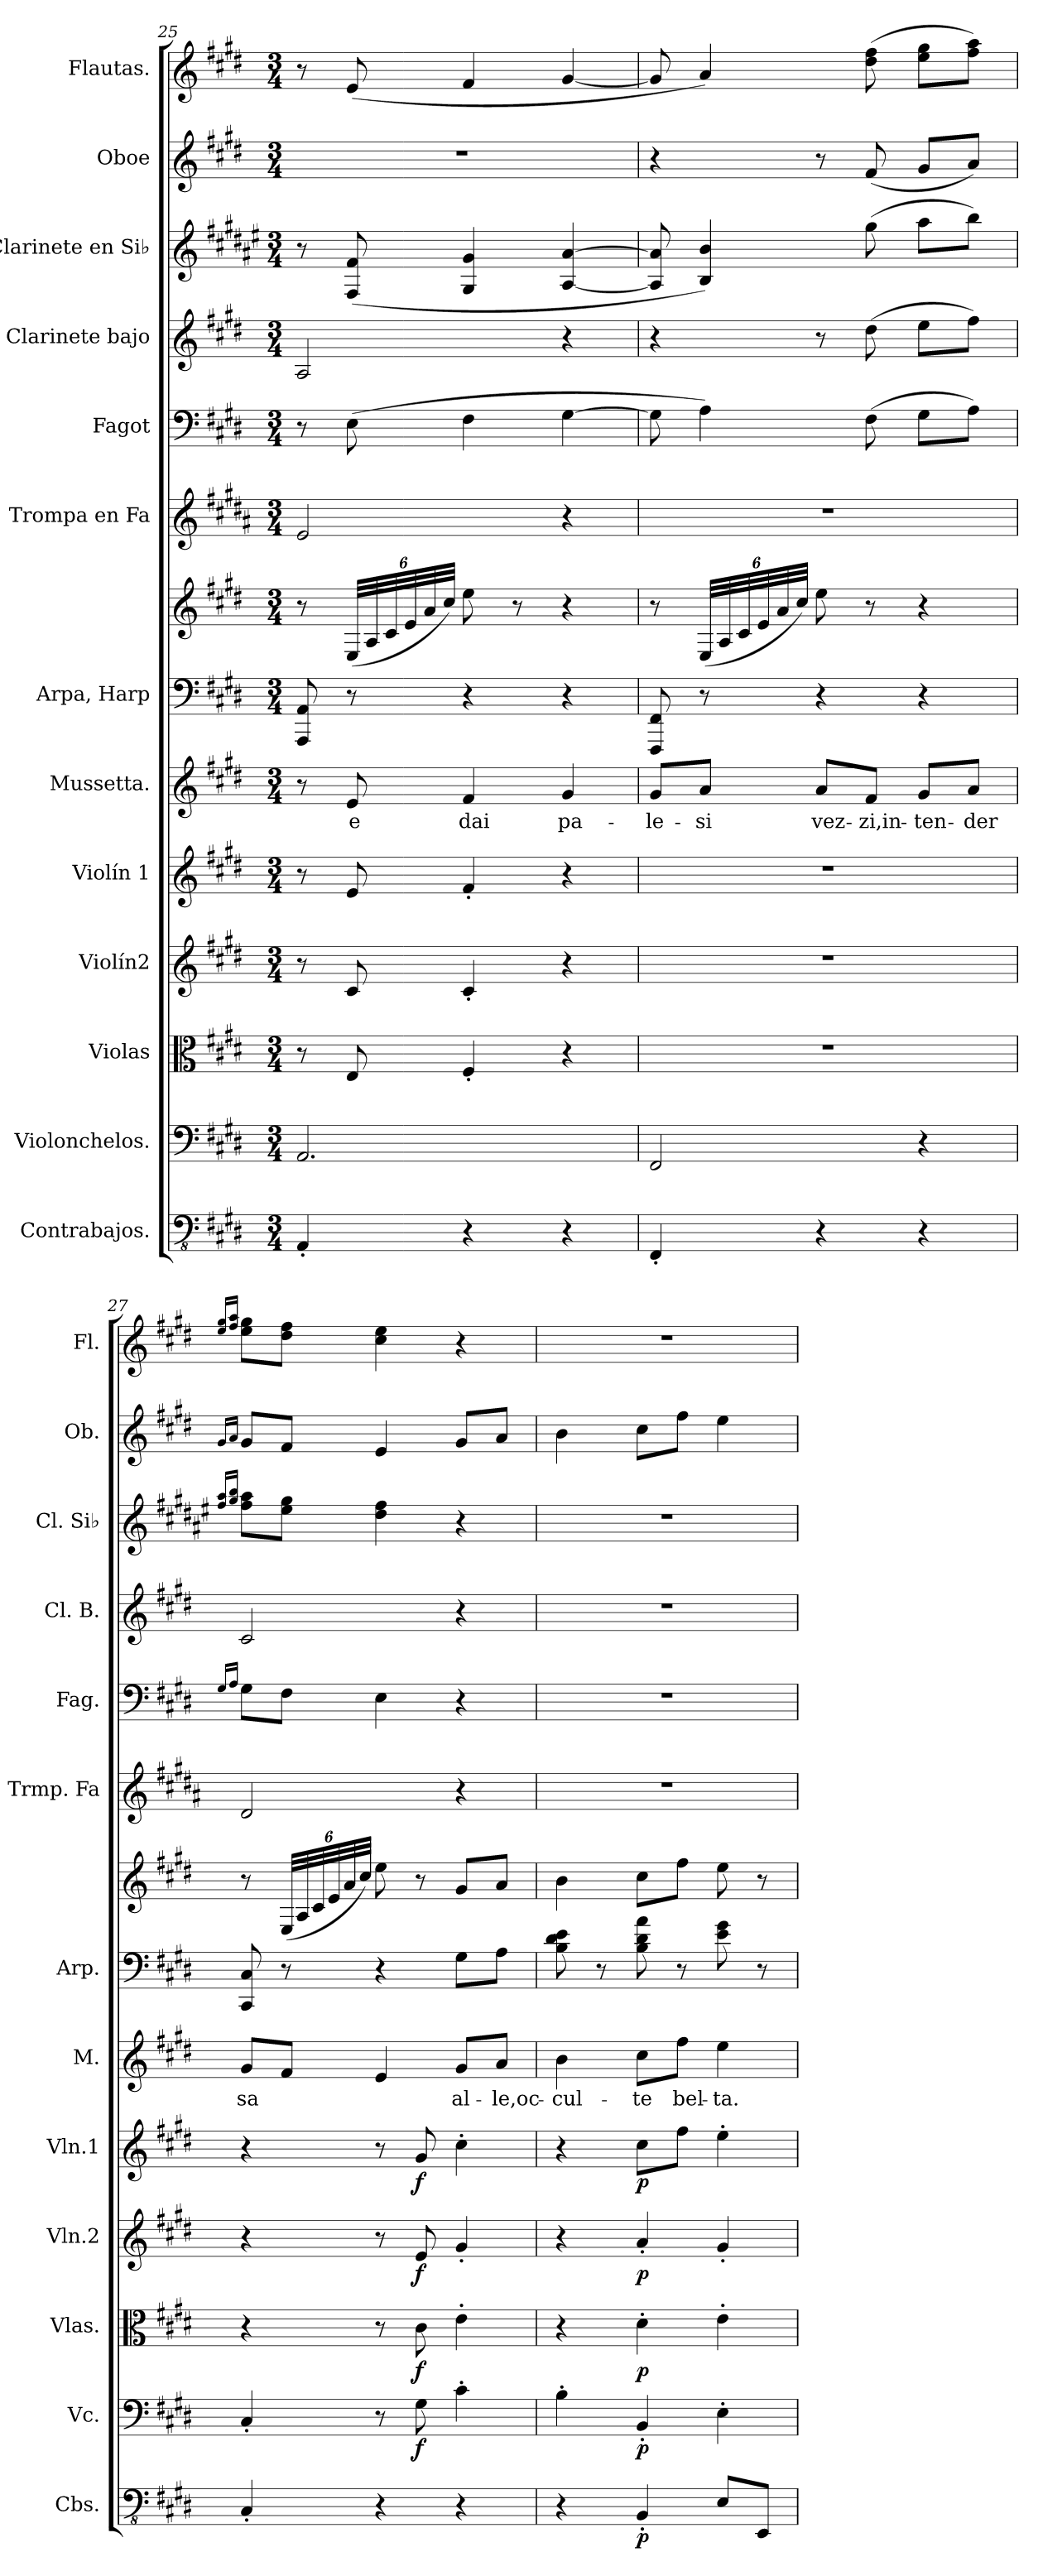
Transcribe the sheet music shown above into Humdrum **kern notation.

**kern	**dynam	**kern	**dynam	**kern	**dynam	**kern	**dynam	**kern	**dynam	**kern	**text	**kern	**kern	**kern	**kern	**kern	**kern	**kern	**kern
*part13	*part13	*part12	*part12	*part11	*part11	*part10	*part10	*part9	*part9	*part8	*part8	*part7	*part7	*part6	*part5	*part4	*part3	*part2	*part1
*staff14	*staff14	*staff13	*staff13	*staff12	*staff12	*staff11	*staff11	*staff10	*staff10	*staff9	*staff9	*staff8	*staff7	*staff6	*staff5	*staff4	*staff3	*staff2	*staff1
*I"Contrabajos.	*	*I"Violonchelos.	*	*I"Violas	*	*I"Violín2	*	*I"Violín 1	*	*I"Mussetta.	*	*I"Arpa, Harp	*	*I"Trompa en Fa	*I"Fagot	*I"Clarinete bajo	*I"Clarinete en Si♭	*I"Oboe	*I"Flautas.
*I'Cbs.	*	*I'Vc.	*	*I'Vlas.	*	*I'Vln.2	*	*I'Vln.1	*	*I'M.	*	*I'Arp.	*	*I'Trmp. Fa	*I'Fag.	*I'Cl. B.	*I'Cl. Si♭	*I'Ob.	*I'Fl.
*clefFv4	*	*clefF4	*	*clefC3	*	*clefG2	*	*clefG2	*	*clefG2	*	*clefF4	*clefG2	*clefG2	*clefF4	*clefG2	*clefG2	*clefG2	*clefG2
*	*	*	*	*	*	*	*	*	*	*	*	*	*	*ITrd4c7	*	*ITrd8c14	*ITrd1c2	*	*
*k[f#c#g#d#]	*	*k[f#c#g#d#]	*	*k[f#c#g#d#]	*	*k[f#c#g#d#]	*	*k[f#c#g#d#]	*	*k[f#c#g#d#]	*	*k[f#c#g#d#]	*k[f#c#g#d#]	*k[f#c#g#d#]	*k[f#c#g#d#]	*k[f#c#g#d#]	*k[f#c#g#d#]	*k[f#c#g#d#]	*k[f#c#g#d#]
*M3/4	*	*M3/4	*	*M3/4	*	*M3/4	*	*M3/4	*	*M3/4	*	*M3/4	*M3/4	*M3/4	*M3/4	*M3/4	*M3/4	*M3/4	*M3/4
=25	=25	=25	=25	=25	=25	=25	=25	=25	=25	=25	=25	=25	=25	=25	=25	=25	=25	=25	=25
4AAA'/	.	2.AA/	.	8r	.	8r	.	8r	.	8r	.	8AAA/ 8AA/	8r	2A/	8r	2AA/	8r	2.r	8r
*	*	*	*	*	*	*	*	*	*	*	*	*	*Xbrackettup	*	*	*	*	*	*
.	.	.	.	8E/	.	8c#/	.	8e/	.	8e/	e	8r	(48E/LLL	.	(8E\	.	(8E/ 8e/	.	(8e/
.	.	.	.	.	.	.	.	.	.	.	.	.	48A/	.	.	.	.	.	.
.	.	.	.	.	.	.	.	.	.	.	.	.	48c#/	.	.	.	.	.	.
.	.	.	.	.	.	.	.	.	.	.	.	.	48e/	.	.	.	.	.	.
.	.	.	.	.	.	.	.	.	.	.	.	.	48a/	.	.	.	.	.	.
.	.	.	.	.	.	.	.	.	.	.	.	.	48cc#/JJJ)	.	.	.	.	.	.
4r	.	.	.	4F#'/	.	4c#'/	.	4f#'/	.	4f#/	dai	4r	8ee\	.	4F#\	.	4F#/ 4f#/	.	4f#/
.	.	.	.	.	.	.	.	.	.	.	.	.	8r	.	.	.	.	.	.
4r	.	.	.	4r	.	4r	.	4r	.	4g#/	pa-	4r	4r	4r	[4G#\	4r	[4G#/ [4g#/	.	[4g#/
!!LO:PB:g=z
=26	=26	=26	=26	=26	=26	=26	=26	=26	=26	=26	=26	=26	=26	=26	=26	=26	=26	=26	=26
4FFF#'/	.	2FF#/	.	2.r	.	2.r	.	2.r	.	8g#/L	-le-	8FFF#/ 8FF#/	8r	2.r	8G#\]	4r	8G#/] 8g#/]	4r	8g#/]
.	.	.	.	.	.	.	.	.	.	8a/J	-si	8r	(48E/LLL	.	4A\)	.	4A/ 4a/)	.	4a/)
.	.	.	.	.	.	.	.	.	.	.	.	.	48A/	.	.	.	.	.	.
.	.	.	.	.	.	.	.	.	.	.	.	.	48c#/	.	.	.	.	.	.
.	.	.	.	.	.	.	.	.	.	.	.	.	48e/	.	.	.	.	.	.
.	.	.	.	.	.	.	.	.	.	.	.	.	48a/	.	.	.	.	.	.
.	.	.	.	.	.	.	.	.	.	.	.	.	48cc#/JJJ)	.	.	.	.	.	.
4r	.	.	.	.	.	.	.	.	.	8a/L	vez-	4r	8ee\	.	.	8r	.	8r	.
.	.	.	.	.	.	.	.	.	.	8f#/J	-zi,in-	.	8r	.	(8F#\	(8d#\	(8ff#\	(8f#/	(8dd#\ 8ff#\
4r	.	4r	.	.	.	.	.	.	.	8g#/L	-ten-	4r	4r	.	8G#\L	8e\L	8gg#\L	8g#/L	8ee\ 8gg#\L
.	.	.	.	.	.	.	.	.	.	8a/J	-der	.	.	.	8A\J)	8f#\J)	8aa\J)	8a/J)	8ff#\ 8aa\J)
=27	=27	=27	=27	=27	=27	=27	=27	=27	=27	=27	=27	=27	=27	=27	=27	=27	=27	=27	=27
.	.	.	.	.	.	.	.	.	.	.	.	.	.	.	16qG#/LL	.	16qee/ 16qgg#/LL	16qg#/LL	16qee/ 16qgg#/LL
.	.	.	.	.	.	.	.	.	.	.	.	.	.	.	16qA/JJ	.	16qff#/ 16qaa/JJ	16qa/JJ	16qff#/ 16qaa/JJ
4CC#'/	.	4C#'/	.	4r	.	4r	.	4r	.	8g#/L	sa	8CC#/ 8C#/	8r	2G#/	8G#\L	2C#/	8ee\ 8gg#\L	8g#/L	8ee\ 8gg#\L
.	.	.	.	.	.	.	.	.	.	8f#/J	.	8r	(48E/LLL	.	8F#\J	.	8dd#\ 8ff#\J	8f#/J	8dd#\ 8ff#\J
.	.	.	.	.	.	.	.	.	.	.	.	.	48A/	.	.	.	.	.	.
.	.	.	.	.	.	.	.	.	.	.	.	.	48c#/	.	.	.	.	.	.
.	.	.	.	.	.	.	.	.	.	.	.	.	48e/	.	.	.	.	.	.
.	.	.	.	.	.	.	.	.	.	.	.	.	48a/	.	.	.	.	.	.
.	.	.	.	.	.	.	.	.	.	.	.	.	48cc#/JJJ)	.	.	.	.	.	.
4r	.	8r	.	8r	.	8r	.	8r	.	4e/	.	4r	8ee\	.	4E\	.	4cc#\ 4ee\	4e/	4cc#\ 4ee\
!	!	!	!LO:DY:b	!	!LO:DY:b	!	!LO:DY:b	!	!LO:DY:b	!	!	!	!	!	!	!	!	!	!
.	.	8G#\	f	8c#\	f	8e/	f	8g#/	f	.	.	.	8r	.	.	.	.	.	.
4r	.	4c#'\	.	4e'\	.	4g#'/	.	4cc#'\	.	8g#/L	al-	8G#\L	8g#/L	4r	4r	4r	4r	8g#/L	4r
.	.	.	.	.	.	.	.	.	.	8a/J	-le,oc-	8A\J	8a/J	.	.	.	.	8a/J	.
=28	=28	=28	=28	=28	=28	=28	=28	=28	=28	=28	=28	=28	=28	=28	=28	=28	=28	=28	=28
4r	.	4B'\	.	4r	.	4r	.	4r	.	4b\	-cul-	8B\ 8d#\ 8e\	4b\	2.r	2.r	2.r	2.r	4b\	2.r
.	.	.	.	.	.	.	.	.	.	.	.	8r	.	.	.	.	.	.	.
!	!LO:DY:b	!	!LO:DY:b	!	!LO:DY:b	!	!LO:DY:b	!	!LO:DY:b	!	!	!	!	!	!	!	!	!	!
4BBB'/	p	4BB'/	p	4d#'\	p	4a'/	p	8cc#\L	p	8cc#\L	-te	8B\ 8d#\ 8a\	8cc#\L	.	.	.	.	8cc#\L	.
.	.	.	.	.	.	.	.	8ff#\J	.	8ff#\J	bel-	8r	8ff#\J	.	.	.	.	8ff#\J	.
8EE/L	.	4E'\	.	4e'\	.	4g#'/	.	4ee'\	.	4ee\	-ta.	8e\ 8g#\	8ee\	.	.	.	.	4ee\	.
8EEE/J	.	.	.	.	.	.	.	.	.	.	.	8r	8r	.	.	.	.	.	.
=	=	=	=	=	=	=	=	=	=	=	=	=	=	=	=	=	=	=	=
*-	*-	*-	*-	*-	*-	*-	*-	*-	*-	*-	*-	*-	*-	*-	*-	*-	*-	*-	*-
